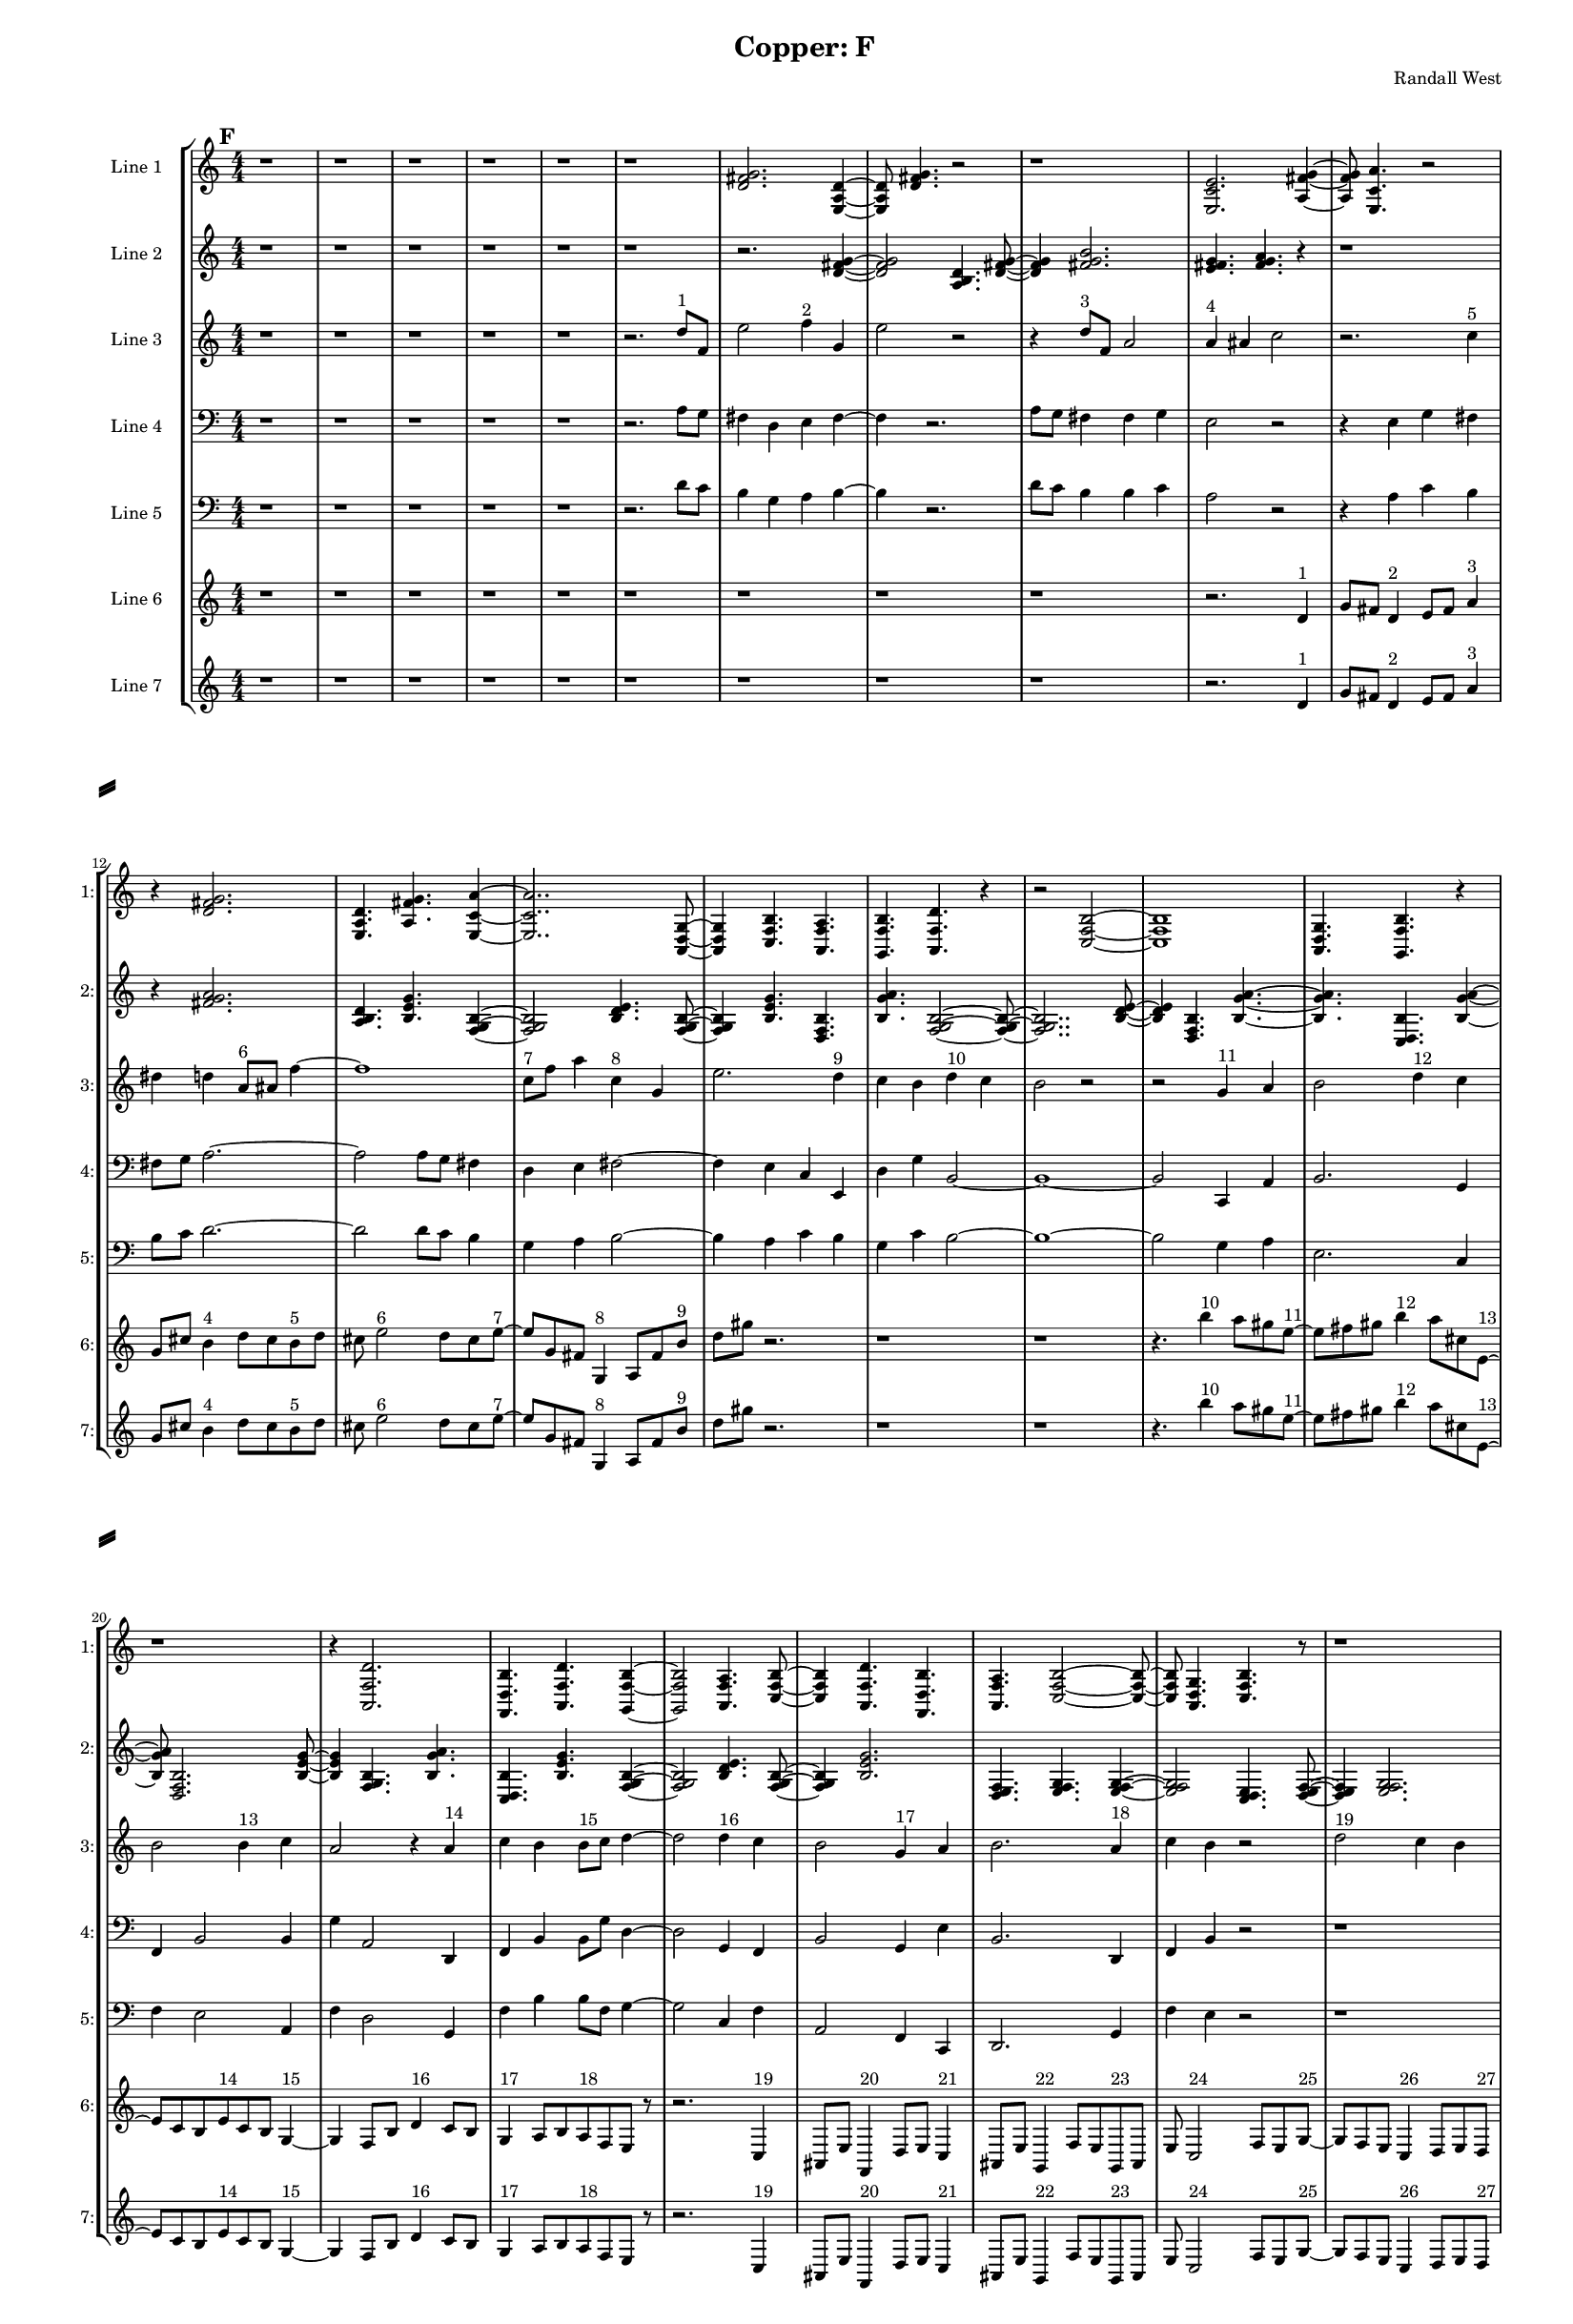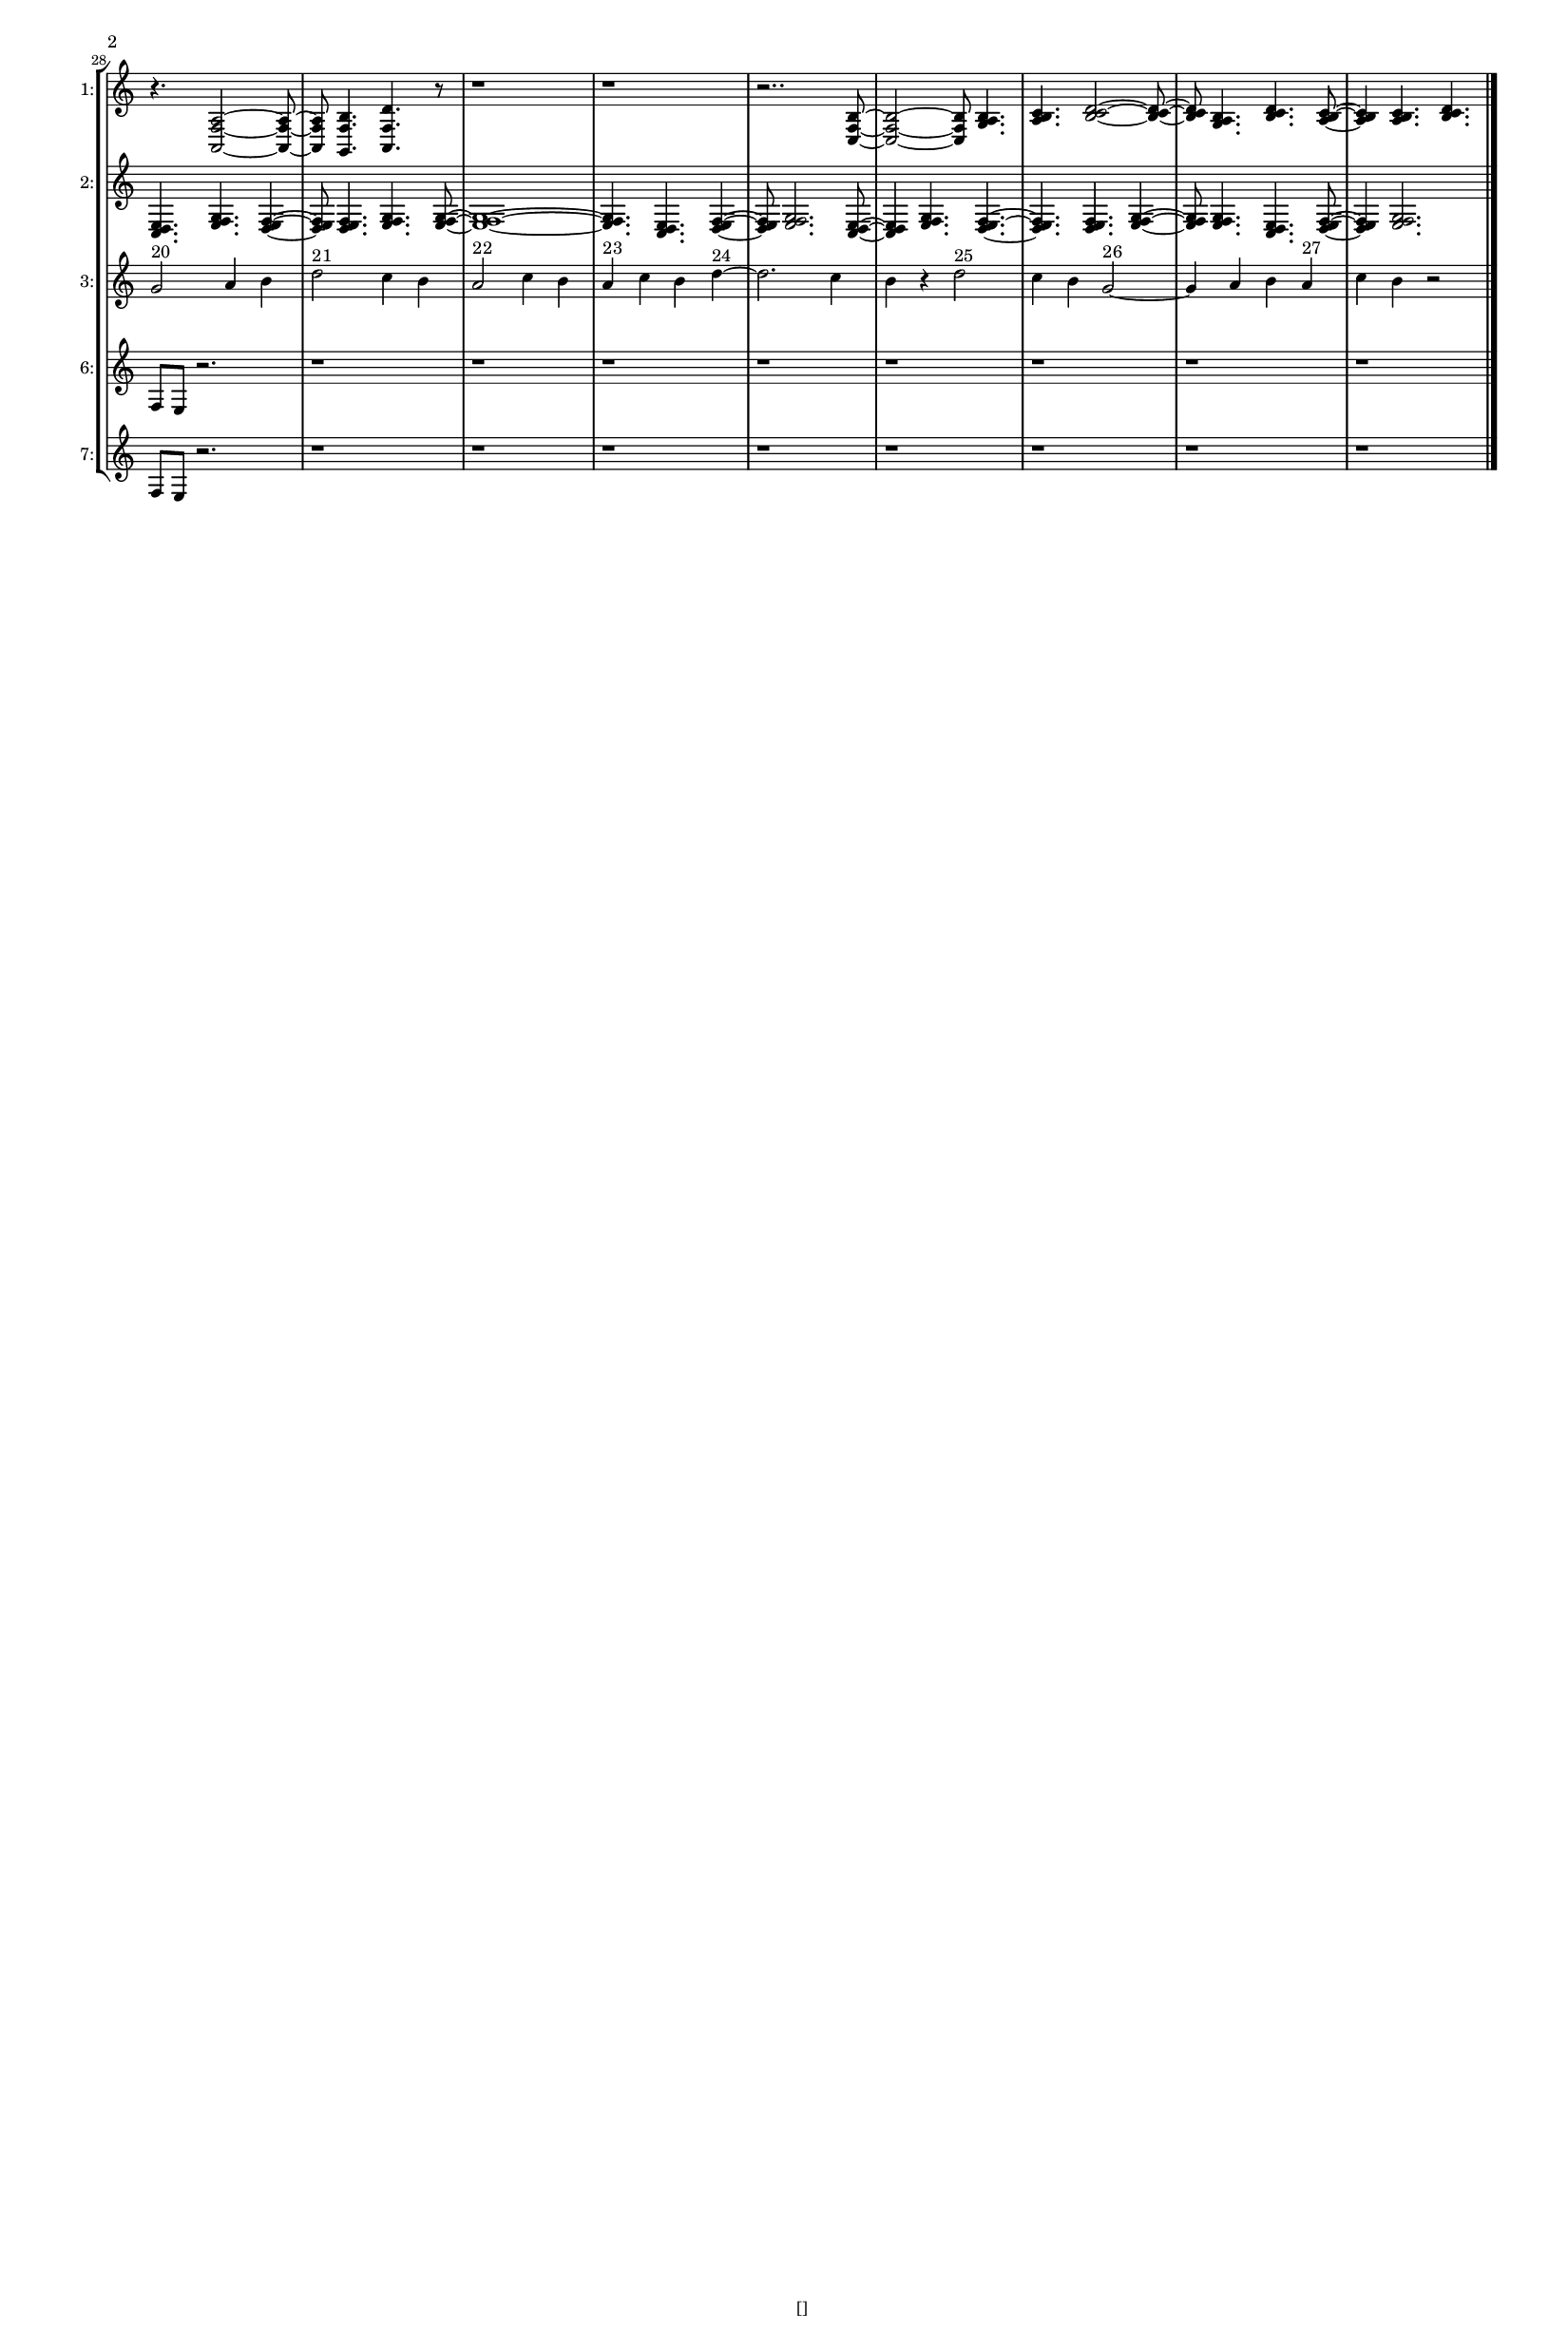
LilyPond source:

% 2016-09-18 05:03

\version "2.18.2"
\language "english"

#(set-global-staff-size 16)

\header {
    composer = \markup { "Randall West" }
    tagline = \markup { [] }
    title = \markup { "Copper: F" }
}

\layout {
    \context {
        \Staff \RemoveEmptyStaves
        \override VerticalAxisGroup.remove-first = ##t
    }
    \context {
        \RhythmicStaff \RemoveEmptyStaves
        \override VerticalAxisGroup.remove-first = ##t
    }
    \context {
        \Staff \RemoveEmptyStaves
        \override VerticalAxisGroup.remove-first = ##t
    }
    \context {
        \RhythmicStaff \RemoveEmptyStaves
        \override VerticalAxisGroup.remove-first = ##t
    }
}

\paper {
    bottom-margin = 0.5\in
    left-margin = 0.75\in
    paper-height = 17\in
    paper-width = 11\in
    right-margin = 0.5\in
    system-separator-markup = \slashSeparator
    system-system-spacing = #'((basic-distance . 0) (minimum-distance . 0) (padding . 20) (stretchability . 0))
    top-margin = 0.5\in
}

\score {
    \new Score <<
        \new StaffGroup <<
            \new StaffGroup \with {
                systemStartDelimiter = #'SystemStartSquare
            } <<
                \new Staff {
                    \set Staff.instrumentName = \markup { "Flute 1" }
                    \set Staff.shortInstrumentName = \markup { Fl.1 }
                    {
                        \numericTimeSignature
                        \time 4/4
                        \bar "||"
                        \accidentalStyle modern-cautionary
                        \mark #6
                        R1 * 36
                    }
                }
                \new Staff {
                    \set Staff.instrumentName = \markup { "Flute 2" }
                    \set Staff.shortInstrumentName = \markup { Fl.2 }
                    {
                        \numericTimeSignature
                        \time 4/4
                        \bar "||"
                        \accidentalStyle modern-cautionary
                        \mark #6
                        R1 * 36
                    }
                }
                \new Staff {
                    \set Staff.instrumentName = \markup { "Flute 3" }
                    \set Staff.shortInstrumentName = \markup { Fl.3 }
                    {
                        \numericTimeSignature
                        \time 4/4
                        \bar "||"
                        \accidentalStyle modern-cautionary
                        \mark #6
                        R1 * 36
                    }
                }
            >>
            \new StaffGroup \with {
                systemStartDelimiter = #'SystemStartSquare
            } <<
                \new Staff {
                    \set Staff.instrumentName = \markup { "Oboe 1" }
                    \set Staff.shortInstrumentName = \markup { Ob.1 }
                    {
                        \numericTimeSignature
                        \time 4/4
                        \bar "||"
                        \accidentalStyle modern-cautionary
                        \mark #6
                        R1 * 36
                    }
                }
                \new Staff {
                    \set Staff.instrumentName = \markup { "Oboe 2" }
                    \set Staff.shortInstrumentName = \markup { Ob.2 }
                    {
                        \numericTimeSignature
                        \time 4/4
                        \bar "||"
                        \accidentalStyle modern-cautionary
                        \mark #6
                        R1 * 36
                    }
                }
            >>
            \new StaffGroup \with {
                systemStartDelimiter = #'SystemStartSquare
            } <<
                \new Staff {
                    \set Staff.instrumentName = \markup { "Clarinet 1" }
                    \set Staff.shortInstrumentName = \markup { Cl.1 }
                    {
                        \numericTimeSignature
                        \time 4/4
                        \bar "||"
                        \accidentalStyle modern-cautionary
                        \mark #6
                        R1 * 36
                    }
                }
                \new Staff {
                    \set Staff.instrumentName = \markup { "Clarinet 2" }
                    \set Staff.shortInstrumentName = \markup { Cl.2 }
                    {
                        \numericTimeSignature
                        \time 4/4
                        \bar "||"
                        \accidentalStyle modern-cautionary
                        \mark #6
                        R1 * 36
                    }
                }
            >>
            \new StaffGroup \with {
                systemStartDelimiter = #'SystemStartSquare
            } <<
                \new Staff {
                    \clef "bass"
                    \set Staff.instrumentName = \markup { "Bassoon 1" }
                    \set Staff.shortInstrumentName = \markup { Bsn.1 }
                    {
                        \numericTimeSignature
                        \time 4/4
                        \bar "||"
                        \accidentalStyle modern-cautionary
                        \mark #6
                        R1 * 36
                    }
                }
                \new Staff {
                    \clef "bass"
                    \set Staff.instrumentName = \markup { "Bassoon 2" }
                    \set Staff.shortInstrumentName = \markup { Bsn.2 }
                    {
                        \numericTimeSignature
                        \time 4/4
                        \bar "||"
                        \accidentalStyle modern-cautionary
                        \mark #6
                        R1 * 36
                    }
                }
            >>
        >>
        \new StaffGroup <<
            \new StaffGroup \with {
                systemStartDelimiter = #'SystemStartSquare
            } <<
                \new Staff {
                    \set Staff.instrumentName = \markup { "Horn in F 1" }
                    \set Staff.shortInstrumentName = \markup { Hn.1 }
                    {
                        \numericTimeSignature
                        \time 4/4
                        \bar "||"
                        \accidentalStyle modern-cautionary
                        \mark #6
                        R1 * 36
                    }
                }
                \new Staff {
                    \set Staff.instrumentName = \markup { "Horn in F 2" }
                    \set Staff.shortInstrumentName = \markup { Hn.2 }
                    {
                        \numericTimeSignature
                        \time 4/4
                        \bar "||"
                        \accidentalStyle modern-cautionary
                        \mark #6
                        R1 * 36
                    }
                }
            >>
            \new StaffGroup \with {
                systemStartDelimiter = #'SystemStartSquare
            } <<
                \new Staff {
                    \set Staff.instrumentName = \markup { "Trumpet in C 1" }
                    \set Staff.shortInstrumentName = \markup { Tpt.1 }
                    {
                        \numericTimeSignature
                        \time 4/4
                        \bar "||"
                        \accidentalStyle modern-cautionary
                        \mark #6
                        R1 * 36
                    }
                }
                \new Staff {
                    \set Staff.instrumentName = \markup { "Trumpet in C 2" }
                    \set Staff.shortInstrumentName = \markup { Tpt.2 }
                    {
                        \numericTimeSignature
                        \time 4/4
                        \bar "||"
                        \accidentalStyle modern-cautionary
                        \mark #6
                        R1 * 36
                    }
                }
            >>
            \new StaffGroup \with {
                systemStartDelimiter = #'SystemStartSquare
            } <<
                \new Staff {
                    \clef "bass"
                    \set Staff.instrumentName = \markup { "Tenor Trombone 1" }
                    \set Staff.shortInstrumentName = \markup { Tbn.1 }
                    {
                        \numericTimeSignature
                        \time 4/4
                        \bar "||"
                        \accidentalStyle modern-cautionary
                        \mark #6
                        R1 * 36
                    }
                }
                \new Staff {
                    \clef "bass"
                    \set Staff.instrumentName = \markup { "Tenor Trombone 2" }
                    \set Staff.shortInstrumentName = \markup { Tbn.2 }
                    {
                        \numericTimeSignature
                        \time 4/4
                        \bar "||"
                        \accidentalStyle modern-cautionary
                        \mark #6
                        R1 * 36
                    }
                }
            >>
            \new Staff {
                \clef "bass"
                \set Staff.instrumentName = \markup { Tuba }
                \set Staff.shortInstrumentName = \markup { Tba }
                {
                    \numericTimeSignature
                    \time 4/4
                    \bar "||"
                    \accidentalStyle modern-cautionary
                    \mark #6
                    R1 * 36
                }
            }
        >>
        \new StaffGroup <<
            \new Staff {
                \clef "bass"
                \set Staff.instrumentName = \markup { Timpani }
                \set Staff.shortInstrumentName = \markup { Timp }
                {
                    \numericTimeSignature
                    \time 4/4
                    \bar "||"
                    \accidentalStyle modern-cautionary
                    \mark #6
                    R1 * 36
                }
            }
            \new RhythmicStaff {
                \clef "percussion"
                \set Staff.instrumentName = \markup { "Percussion 1" }
                \set Staff.shortInstrumentName = \markup { Perc.1 }
                {
                    \numericTimeSignature
                    \time 4/4
                    \bar "||"
                    \accidentalStyle modern-cautionary
                    \mark #6
                    R1 * 36
                }
            }
            \new RhythmicStaff {
                \clef "percussion"
                \set Staff.instrumentName = \markup { "Percussion 2" }
                \set Staff.shortInstrumentName = \markup { Perc.2 }
                {
                    \numericTimeSignature
                    \time 4/4
                    \bar "||"
                    \accidentalStyle modern-cautionary
                    \mark #6
                    R1 * 36
                }
            }
        >>
        \new PianoStaff <<
            \set PianoStaff.instrumentName = \markup { Harp }
            \set PianoStaff.shortInstrumentName = \markup { Hp. }
            \new Staff {
                {
                    \numericTimeSignature
                    \time 4/4
                    \bar "||"
                    \accidentalStyle modern-cautionary
                    \mark #6
                    R1 * 36
                }
            }
            \new Staff {
                \clef "bass"
                {
                    \numericTimeSignature
                    \time 4/4
                    \bar "||"
                    \accidentalStyle modern-cautionary
                    \mark #6
                    R1 * 36
                }
            }
            {
                \accidentalStyle modern-cautionary
                R1 * 36
            }
        >>
        \new PianoStaff <<
            \set PianoStaff.instrumentName = \markup { Piano }
            \set PianoStaff.shortInstrumentName = \markup { Pno. }
            \new Staff {
                {
                    \numericTimeSignature
                    \time 4/4
                    \bar "||"
                    \accidentalStyle modern-cautionary
                    \mark #6
                    R1 * 36
                }
            }
            \new Staff {
                \clef "bass"
                {
                    \numericTimeSignature
                    \time 4/4
                    \bar "||"
                    \accidentalStyle modern-cautionary
                    \mark #6
                    R1 * 36
                }
            }
        >>
        \new StaffGroup <<
            \new StaffGroup \with {
                systemStartDelimiter = #'SystemStartSquare
            } <<
                \new Staff {
                    \set Staff.instrumentName = \markup { "Violin I Div 1" }
                    \set Staff.shortInstrumentName = \markup { Vln.I.1 }
                    {
                        \numericTimeSignature
                        \time 4/4
                        \bar "||"
                        \accidentalStyle modern-cautionary
                        \mark #6
                        R1 * 36
                    }
                }
                \new Staff {
                    \set Staff.instrumentName = \markup { "Violin I Div 2" }
                    \set Staff.shortInstrumentName = \markup { Vln.I.2 }
                    {
                        \numericTimeSignature
                        \time 4/4
                        \bar "||"
                        \accidentalStyle modern-cautionary
                        \mark #6
                        R1 * 36
                    }
                }
            >>
            \new StaffGroup \with {
                systemStartDelimiter = #'SystemStartSquare
            } <<
                \new Staff {
                    \set Staff.instrumentName = \markup { "Violin II Div 1" }
                    \set Staff.shortInstrumentName = \markup { Vln.II.1 }
                    {
                        \numericTimeSignature
                        \time 4/4
                        \bar "||"
                        \accidentalStyle modern-cautionary
                        \mark #6
                        R1 * 36
                    }
                }
                \new Staff {
                    \set Staff.instrumentName = \markup { "Violin II Div 2" }
                    \set Staff.shortInstrumentName = \markup { Vln.II.2 }
                    {
                        \numericTimeSignature
                        \time 4/4
                        \bar "||"
                        \accidentalStyle modern-cautionary
                        \mark #6
                        R1 * 36
                    }
                }
            >>
            \new StaffGroup \with {
                systemStartDelimiter = #'SystemStartSquare
            } <<
                \new Staff {
                    \clef "alto"
                    \set Staff.instrumentName = \markup { "Viola Div 1" }
                    \set Staff.shortInstrumentName = \markup { Vla.1 }
                    {
                        \numericTimeSignature
                        \time 4/4
                        \bar "||"
                        \accidentalStyle modern-cautionary
                        \mark #6
                        R1 * 36
                    }
                }
                \new Staff {
                    \clef "alto"
                    \set Staff.instrumentName = \markup { "Viola Div 2" }
                    \set Staff.shortInstrumentName = \markup { Vla.2 }
                    {
                        \numericTimeSignature
                        \time 4/4
                        \bar "||"
                        \accidentalStyle modern-cautionary
                        \mark #6
                        R1 * 36
                    }
                }
            >>
            \new StaffGroup \with {
                systemStartDelimiter = #'SystemStartSquare
            } <<
                \new Staff {
                    \clef "bass"
                    \set Staff.instrumentName = \markup { "Cello Div 1" }
                    \set Staff.shortInstrumentName = \markup { Vc.1 }
                    {
                        \numericTimeSignature
                        \time 4/4
                        \bar "||"
                        \accidentalStyle modern-cautionary
                        \mark #6
                        R1 * 36
                    }
                }
                \new Staff {
                    \clef "bass"
                    \set Staff.instrumentName = \markup { "Cello Div 2" }
                    \set Staff.shortInstrumentName = \markup { Vc.2 }
                    {
                        \numericTimeSignature
                        \time 4/4
                        \bar "||"
                        \accidentalStyle modern-cautionary
                        \mark #6
                        R1 * 36
                    }
                }
            >>
            \new Staff {
                \clef "bass"
                \set Staff.instrumentName = \markup { Bass }
                \set Staff.shortInstrumentName = \markup { Cb }
                {
                    \numericTimeSignature
                    \time 4/4
                    \bar "||"
                    \accidentalStyle modern-cautionary
                    \mark #6
                    R1 * 36
                }
            }
        >>
        \new StaffGroup <<
            \new Staff {
                \set Staff.instrumentName = \markup { "Line 1" }
                \set Staff.shortInstrumentName = \markup { 1: }
                {
                    \numericTimeSignature
                    \time 4/4
                    \bar "||"
                    \accidentalStyle modern-cautionary
                    \mark #6
                    r1
                    r1
                    r1
                    r1
                    r1
                    r1
                    <d' fs' g'>2.
                    <e a d'>4 ~
                    <e a d'>8
                    <d' fs' g'>4.
                    r2
                    r1
                    <e c' e'>2.
                    <a fs' g'>4 ~
                    <a fs' g'>8
                    <e c' a'>4.
                    r2
                    r4
                    <d' fs' g'>2.
                    <e a d'>4.
                    <a fs' g'>4.
                    <e c' a'>4 ~
                    <e c' a'>2..
                    <a, d g>8 ~
                    <a, d g>4
                    <c f b>4.
                    <a, f a>4.
                    <g, f b>4.
                    <a, f d'>4.
                    r4
                    r2
                    <c f b>2 ~
                    <c f b>1
                    <a, d g>4.
                    <g, f b>4.
                    r4
                    r1
                    r4
                    <a, f d'>2.
                    <f, d b>4.
                    <a, f d'>4.
                    <g, f b>4 ~
                    <g, f b>2
                    <a, f a>4.
                    <c f b>8 ~
                    <c f b>4
                    <a, f d'>4.
                    <f, d b>4.
                    <a, f a>4.
                    <c f b>2 ~
                    <c f b>8 ~
                    <c f b>8
                    <a, d g>4.
                    <c f b>4.
                    r8
                    r1
                    r4.
                    <a, f a>2 ~
                    <a, f a>8 ~
                    <a, f a>8
                    <g, f b>4.
                    <a, f d'>4.
                    r8
                    r1
                    r1
                    r2..
                    <c f b>8 ~
                    <c f b>2 ~
                    <c f b>8
                    <g a b>4.
                    <a b c'>4.
                    <b c' d'>2 ~
                    <b c' d'>8 ~
                    <b c' d'>8
                    <g a b>4.
                    <b c' d'>4.
                    <a b c'>8 ~
                    <a b c'>4
                    <a b c'>4.
                    <b c' d'>4.
                }
            }
            \new Staff {
                \set Staff.instrumentName = \markup { "Line 2" }
                \set Staff.shortInstrumentName = \markup { 2: }
                {
                    \numericTimeSignature
                    \time 4/4
                    \bar "||"
                    \accidentalStyle modern-cautionary
                    \mark #6
                    r1
                    r1
                    r1
                    r1
                    r1
                    r1
                    r2.
                    <d' fs' g'>4 ~
                    <d' fs' g'>2
                    <a b d'>4.
                    <d' fs' g'>8 ~
                    <d' fs' g'>4
                    <fs' g' b'>2.
                    <e' fs' g'>4.
                    <fs' g' a'>4.
                    r4
                    r1
                    r4
                    <fs' g' a'>2.
                    <a b d'>4.
                    <b e' g'>4.
                    <f g b>4 ~
                    <f g b>2
                    <b d' e'>4.
                    <f g b>8 ~
                    <f g b>4
                    <b e' g'>4.
                    <d f b>4.
                    <b g' a'>4.
                    <f g b>2 ~
                    <f g b>8 ~
                    <f g b>2..
                    <b d' e'>8 ~
                    <b d' e'>4
                    <d f b>4.
                    <b g' a'>4. ~
                    <b g' a'>4.
                    <c d b>4.
                    <b g' a'>4 ~
                    <b g' a'>8
                    <d f b>2.
                    <b e' g'>8 ~
                    <b e' g'>4
                    <f g b>4.
                    <b g' a'>4.
                    <c d b>4.
                    <b e' g'>4.
                    <f g b>4 ~
                    <f g b>2
                    <b d' e'>4.
                    <f g b>8 ~
                    <f g b>4
                    <b e' g'>2.
                    <d e f>4.
                    <e f g>4.
                    <e f g>4 ~
                    <e f g>2
                    <c d e>4.
                    <d e f>8 ~
                    <d e f>4
                    <e f g>2.
                    <c d e>4.
                    <e f g>4.
                    <d e f>4 ~
                    <d e f>8
                    <d e f>4.
                    <e f g>4.
                    <e f g>8 ~
                    <e f g>1 ~
                    <e f g>4.
                    <c d e>4.
                    <d e f>4 ~
                    <d e f>8
                    <e f g>2.
                    <c d e>8 ~
                    <c d e>4
                    <e f g>4.
                    <d e f>4. ~
                    <d e f>4.
                    <d e f>4.
                    <e f g>4 ~
                    <e f g>8
                    <e f g>4.
                    <c d e>4.
                    <d e f>8 ~
                    <d e f>4
                    <e f g>2.
                }
            }
            \new Staff {
                \set Staff.instrumentName = \markup { "Line 3" }
                \set Staff.shortInstrumentName = \markup { 3: }
                {
                    \numericTimeSignature
                    \time 4/4
                    \bar "||"
                    \accidentalStyle modern-cautionary
                    \clef "bass"
                    \clef treble
                    \mark #6
                    r1
                    r1
                    r1
                    r1
                    r1
                    r2.
                    d''8 [ ^ \markup { 1 }
                    f'8 ]
                    e''2
                    f''4 ^ \markup { 2 }
                    g'4
                    e''2
                    r2
                    r4
                    d''8 [ ^ \markup { 3 }
                    f'8 ]
                    a'2
                    a'4 ^ \markup { 4 }
                    as'4
                    c''2
                    r2.
                    c''4 ^ \markup { 5 }
                    ds''4
                    d''4
                    a'8 [ ^ \markup { 6 }
                    as'8 ]
                    f''4 ~
                    f''1
                    c''8 [ ^ \markup { 7 }
                    f''8 ]
                    a''4
                    c''4 ^ \markup { 8 }
                    g'4
                    e''2.
                    d''4 ^ \markup { 9 }
                    c''4
                    b'4
                    d''4 ^ \markup { 10 }
                    c''4
                    b'2
                    r2
                    r2
                    g'4 ^ \markup { 11 }
                    a'4
                    b'2
                    d''4 ^ \markup { 12 }
                    c''4
                    b'2
                    b'4 ^ \markup { 13 }
                    c''4
                    a'2
                    r4
                    a'4 ^ \markup { 14 }
                    c''4
                    b'4
                    b'8 [ ^ \markup { 15 }
                    c''8 ]
                    d''4 ~
                    d''2
                    d''4 ^ \markup { 16 }
                    c''4
                    b'2
                    g'4 ^ \markup { 17 }
                    a'4
                    b'2.
                    a'4 ^ \markup { 18 }
                    c''4
                    b'4
                    r2
                    d''2 ^ \markup { 19 }
                    c''4
                    b'4
                    g'2 ^ \markup { 20 }
                    a'4
                    b'4
                    d''2 ^ \markup { 21 }
                    c''4
                    b'4
                    a'2 ^ \markup { 22 }
                    c''4
                    b'4
                    a'4 ^ \markup { 23 }
                    c''4
                    b'4
                    d''4 ~ ^ \markup { 24 }
                    d''2.
                    c''4
                    b'4
                    r4
                    d''2 ^ \markup { 25 }
                    c''4
                    b'4
                    g'2 ~ ^ \markup { 26 }
                    g'4
                    a'4
                    b'4
                    a'4 ^ \markup { 27 }
                    c''4
                    b'4
                    r2
                }
            }
            \new Staff {
                \set Staff.instrumentName = \markup { "Line 4" }
                \set Staff.shortInstrumentName = \markup { 4: }
                {
                    \numericTimeSignature
                    \time 4/4
                    \bar "||"
                    \accidentalStyle modern-cautionary
                    \clef bass
                    \mark #6
                    r1
                    r1
                    r1
                    r1
                    r1
                    r2.
                    a8 [
                    g8 ]
                    fs4
                    d4
                    e4
                    fs4 ~
                    fs4
                    r2.
                    a8 [
                    g8 ]
                    fs4
                    fs4
                    g4
                    e2
                    r2
                    r4
                    e4
                    g4
                    fs4
                    fs8 [
                    g8 ]
                    a2. ~
                    a2
                    a8 [
                    g8 ]
                    fs4
                    d4
                    e4
                    fs2 ~
                    fs4
                    e4
                    c4
                    e,4
                    d4
                    g4
                    b,2 ~
                    b,1 ~
                    b,2
                    c,4
                    a,4
                    b,2.
                    g,4
                    f,4
                    b,2
                    b,4
                    g4
                    a,2
                    d,4
                    f,4
                    b,4
                    b,8 [
                    g8 ]
                    d4 ~
                    d2
                    g,4
                    f,4
                    b,2
                    g,4
                    e4
                    b,2.
                    d,4
                    f,4
                    b,4
                    r2
                    r1
                    r1
                    r1
                    r1
                    r1
                    r1
                    r1
                    r1
                    r1
                    r1
                }
            }
            \new Staff {
                \set Staff.instrumentName = \markup { "Line 5" }
                \set Staff.shortInstrumentName = \markup { 5: }
                {
                    \numericTimeSignature
                    \time 4/4
                    \bar "||"
                    \accidentalStyle modern-cautionary
                    \clef "bass"
                    \mark #6
                    r1
                    r1
                    r1
                    r1
                    r1
                    r2.
                    d'8 [
                    c'8 ]
                    b4
                    g4
                    a4
                    b4 ~
                    b4
                    r2.
                    d'8 [
                    c'8 ]
                    b4
                    b4
                    c'4
                    a2
                    r2
                    r4
                    a4
                    c'4
                    b4
                    b8 [
                    c'8 ]
                    d'2. ~
                    d'2
                    d'8 [
                    c'8 ]
                    b4
                    g4
                    a4
                    b2 ~
                    b4
                    a4
                    c'4
                    b4
                    g4
                    c'4
                    b2 ~
                    b1 ~
                    b2
                    g4
                    a4
                    e2.
                    c4
                    f4
                    e2
                    a,4
                    f4
                    d2
                    g,4
                    f4
                    b4
                    b8 [
                    f8 ]
                    g4 ~
                    g2
                    c4
                    f4
                    a,2
                    f,4
                    c,4
                    d,2.
                    g,4
                    f4
                    e4
                    r2
                    r1
                    r1
                    r1
                    r1
                    r1
                    r1
                    r1
                    r1
                    r1
                    r1
                }
            }
            \new Staff {
                \set Staff.instrumentName = \markup { "Line 6" }
                \set Staff.shortInstrumentName = \markup { 6: }
                {
                    \numericTimeSignature
                    \time 4/4
                    \bar "||"
                    \accidentalStyle modern-cautionary
                    \mark #6
                    r1
                    r1
                    r1
                    r1
                    r1
                    r1
                    r1
                    r1
                    r1
                    r2.
                    d'4 ^ \markup { 1 }
                    g'8 [
                    fs'8 ]
                    d'4 ^ \markup { 2 }
                    e'8 [
                    fs'8 ]
                    a'4 ^ \markup { 3 }
                    g'8 [
                    cs''8 ]
                    b'4 ^ \markup { 4 }
                    d''8 [
                    cs''8
                    b'8 ^ \markup { 5 }
                    d''8 ]
                    cs''8
                    e''2 ^ \markup { 6 }
                    d''8 [
                    cs''8
                    e''8 ~ ] ^ \markup { 7 }
                    e''8 [
                    g'8
                    fs'8 ]
                    g4 ^ \markup { 8 }
                    a8 [
                    fs'8
                    b'8 ] ^ \markup { 9 }
                    d''8 [
                    gs''8 ]
                    r2.
                    r1
                    r1
                    r4.
                    b''4 ^ \markup { 10 }
                    a''8 [
                    gs''8
                    e''8 ~ ] ^ \markup { 11 }
                    e''8 [
                    fs''8
                    gs''8 ]
                    b''4 ^ \markup { 12 }
                    a''8 [
                    cs''8
                    e'8 ~ ] ^ \markup { 13 }
                    e'8 [
                    c'8
                    b8
                    e'8 ^ \markup { 14 }
                    c'8
                    b8 ]
                    g4 ~ ^ \markup { 15 }
                    g4
                    f8 [
                    b8 ]
                    d'4 ^ \markup { 16 }
                    c'8 [
                    b8 ]
                    g4 ^ \markup { 17 }
                    a8 [
                    b8
                    a8 ^ \markup { 18 }
                    f8
                    e8 ]
                    r8
                    r2.
                    c4 ^ \markup { 19 }
                    as,8 [
                    e8 ]
                    f,4 ^ \markup { 20 }
                    d8 [
                    e8 ]
                    c4 ^ \markup { 21 }
                    as,8 [
                    e8 ]
                    g,4 ^ \markup { 22 }
                    f8 [
                    e8
                    g,8 ^ \markup { 23 }
                    as,8 ]
                    e8
                    c2 ^ \markup { 24 }
                    f8 [
                    e8
                    g8 ~ ] ^ \markup { 25 }
                    g8 [
                    f8
                    e8 ]
                    c4 ^ \markup { 26 }
                    d8 [
                    e8
                    d8 ] ^ \markup { 27 }
                    f8 [
                    e8 ]
                    r2.
                    r1
                    r1
                    r1
                    r1
                    r1
                    r1
                    r1
                    r1
                }
            }
            \new Staff {
                \set Staff.instrumentName = \markup { "Line 7" }
                \set Staff.shortInstrumentName = \markup { 7: }
                {
                    \numericTimeSignature
                    \time 4/4
                    \bar "||"
                    \accidentalStyle modern-cautionary
                    \mark #6
                    r1
                    r1
                    r1
                    r1
                    r1
                    r1
                    r1
                    r1
                    r1
                    r2.
                    d'4 ^ \markup { 1 }
                    g'8 [
                    fs'8 ]
                    d'4 ^ \markup { 2 }
                    e'8 [
                    fs'8 ]
                    a'4 ^ \markup { 3 }
                    g'8 [
                    cs''8 ]
                    b'4 ^ \markup { 4 }
                    d''8 [
                    cs''8
                    b'8 ^ \markup { 5 }
                    d''8 ]
                    cs''8
                    e''2 ^ \markup { 6 }
                    d''8 [
                    cs''8
                    e''8 ~ ] ^ \markup { 7 }
                    e''8 [
                    g'8
                    fs'8 ]
                    g4 ^ \markup { 8 }
                    a8 [
                    fs'8
                    b'8 ] ^ \markup { 9 }
                    d''8 [
                    gs''8 ]
                    r2.
                    r1
                    r1
                    r4.
                    b''4 ^ \markup { 10 }
                    a''8 [
                    gs''8
                    e''8 ~ ] ^ \markup { 11 }
                    e''8 [
                    fs''8
                    gs''8 ]
                    b''4 ^ \markup { 12 }
                    a''8 [
                    cs''8
                    e'8 ~ ] ^ \markup { 13 }
                    e'8 [
                    c'8
                    b8
                    e'8 ^ \markup { 14 }
                    c'8
                    b8 ]
                    g4 ~ ^ \markup { 15 }
                    g4
                    f8 [
                    b8 ]
                    d'4 ^ \markup { 16 }
                    c'8 [
                    b8 ]
                    g4 ^ \markup { 17 }
                    a8 [
                    b8
                    a8 ^ \markup { 18 }
                    f8
                    e8 ]
                    r8
                    r2.
                    c4 ^ \markup { 19 }
                    as,8 [
                    e8 ]
                    f,4 ^ \markup { 20 }
                    d8 [
                    e8 ]
                    c4 ^ \markup { 21 }
                    as,8 [
                    e8 ]
                    g,4 ^ \markup { 22 }
                    f8 [
                    e8
                    g,8 ^ \markup { 23 }
                    as,8 ]
                    e8
                    c2 ^ \markup { 24 }
                    f8 [
                    e8
                    g8 ~ ] ^ \markup { 25 }
                    g8 [
                    f8
                    e8 ]
                    c4 ^ \markup { 26 }
                    d8 [
                    e8
                    d8 ] ^ \markup { 27 }
                    f8 [
                    e8 ]
                    r2.
                    r1
                    r1
                    r1
                    r1
                    r1
                    r1
                    r1
                    r1
                }
            }
            \new Staff {
                \set Staff.instrumentName = \markup { "Line 8" }
                \set Staff.shortInstrumentName = \markup { 8: }
                {
                    \accidentalStyle modern-cautionary
                    R1 * 36
                }
            }
            \new Staff {
                \set Staff.instrumentName = \markup { "Line 9" }
                \set Staff.shortInstrumentName = \markup { 9: }
                {
                    \accidentalStyle modern-cautionary
                    R1 * 36
                    \bar "|."
                }
            }
        >>
    >>
}